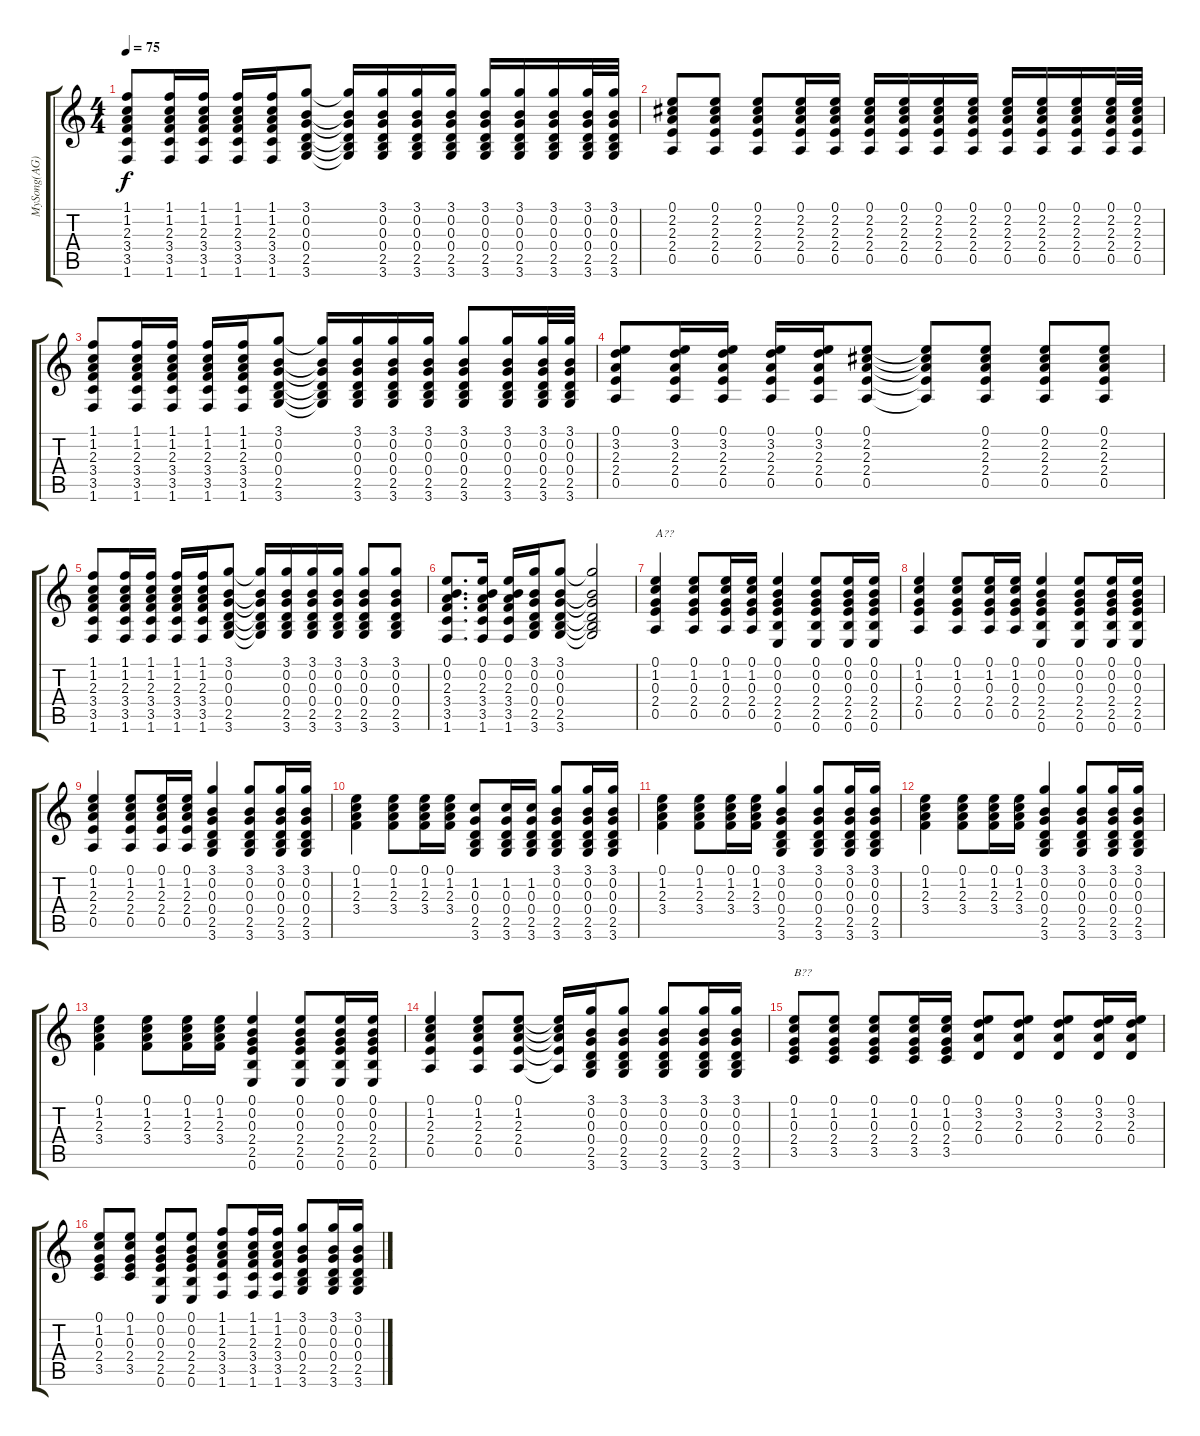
\track ("MySong(AG)(???Pain)" "MySong(AG)") {instrument acousticguitarsteel}
\staff {score tabs}
\tuning (E4 B3 G3 D3 A2 E2) {hide}
\ts (4 4)
\tempo 75
\clef g2
\ks c
(1.1 1.2 2.3 3.4 3.5 1.6).8{dy f} (1.1 1.2 2.3 3.4 3.5 1.6).16 (1.1 1.2 2.3 3.4 3.5 1.6).16 (1.1 1.2 2.3 3.4 3.5 1.6).16 (1.1 1.2 2.3 3.4 3.5 1.6).16 (3.1 0.2 0.3 0.4 2.5 3.6).8 (3.1{t} 0.2{t} 0.3{t} 0.4{t} 2.5{t} 3.6{t}).16 (3.1 0.2 0.3 0.4 2.5 3.6).16 (3.1 0.2 0.3 0.4 2.5 3.6).16 (3.1 0.2 0.3 0.4 2.5 3.6).16 (3.1 0.2 0.3 0.4 2.5 3.6).16 (3.1 0.2 0.3 0.4 2.5 3.6).16 (3.1 0.2 0.3 0.4 2.5 3.6).16 (3.1 0.2 0.3 0.4 2.5 3.6).32 (3.1 0.2 0.3 0.4 2.5 3.6).32 |
(0.1 2.2 2.3 2.4 0.5).8 (0.1 2.2 2.3 2.4 0.5).8 (0.1 2.2 2.3 2.4 0.5).8 (0.1 2.2 2.3 2.4 0.5).16 (0.1 2.2 2.3 2.4 0.5).16 (0.1 2.2 2.3 2.4 0.5).16 (0.1 2.2 2.3 2.4 0.5).16 (0.1 2.2 2.3 2.4 0.5).16 (0.1 2.2 2.3 2.4 0.5).16 (0.1 2.2 2.3 2.4 0.5).16 (0.1 2.2 2.3 2.4 0.5).16 (0.1 2.2 2.3 2.4 0.5).16 (0.1 2.2 2.3 2.4 0.5).32 (0.1 2.2 2.3 2.4 0.5).32 |
(1.1 1.2 2.3 3.4 3.5 1.6).8 (1.1 1.2 2.3 3.4 3.5 1.6).16 (1.1 1.2 2.3 3.4 3.5 1.6).16 (1.1 1.2 2.3 3.4 3.5 1.6).16 (1.1 1.2 2.3 3.4 3.5 1.6).16 (3.1 0.2 0.3 0.4 2.5 3.6).8 (3.1{t} 0.2{t} 0.3{t} 0.4{t} 2.5{t} 3.6{t}).16 (3.1 0.2 0.3 0.4 2.5 3.6).16 (3.1 0.2 0.3 0.4 2.5 3.6).16 (3.1 0.2 0.3 0.4 2.5 3.6).16 (3.1 0.2 0.3 0.4 2.5 3.6).8 (3.1 0.2 0.3 0.4 2.5 3.6).16 (3.1 0.2 0.3 0.4 2.5 3.6).32 (3.1 0.2 0.3 0.4 2.5 3.6).32 |
(0.1 3.2 2.3 2.4 0.5).8 (0.1 3.2 2.3 2.4 0.5).16 (0.1 3.2 2.3 2.4 0.5).16 (0.1 3.2 2.3 2.4 0.5).16 (0.1 3.2 2.3 2.4 0.5).16 (0.1 2.2 2.3 2.4 0.5).8 (0.1{t} 2.2{t} 2.3{t} 2.4{t} 0.5{t}).8 (0.1 2.2 2.3 2.4 0.5).8 (0.1 2.2 2.3 2.4 0.5).8 (0.1 2.2 2.3 2.4 0.5).8 |
(1.1 1.2 2.3 3.4 3.5 1.6).8 (1.1 1.2 2.3 3.4 3.5 1.6).16 (1.1 1.2 2.3 3.4 3.5 1.6).16 (1.1 1.2 2.3 3.4 3.5 1.6).16 (1.1 1.2 2.3 3.4 3.5 1.6).16 (3.1 0.2 0.3 0.4 2.5 3.6).8 (3.1{t} 0.2{t} 0.3{t} 0.4{t} 2.5{t} 3.6{t}).16 (3.1 0.2 0.3 0.4 2.5 3.6).16 (3.1 0.2 0.3 0.4 2.5 3.6).16 (3.1 0.2 0.3 0.4 2.5 3.6).16 (3.1 0.2 0.3 0.4 2.5 3.6).8 (3.1 0.2 0.3 0.4 2.5 3.6).8 |
(0.1 0.2 2.3 3.4 3.5 1.6).8{d} (0.1 0.2 2.3 3.4 3.5 1.6).16 (0.1 0.2 2.3 3.4 3.5 1.6).16 (3.1 0.2 0.3 0.4 2.5 3.6).16 (3.1 0.2 0.3 0.4 2.5 3.6).8 (3.1{t} 0.2{t} 0.3{t} 0.4{t} 2.5{t} 3.6{t}).2 |
(0.1 1.2 0.3 2.4 0.5).4{txt "A??"} (0.1 1.2 0.3 2.4 0.5).8 (0.1 1.2 0.3 2.4 0.5).16 (0.1 1.2 0.3 2.4 0.5).16 (0.1 0.2 0.3 2.4 2.5 0.6).4 (0.1 0.2 0.3 2.4 2.5 0.6).8 (0.1 0.2 0.3 2.4 2.5 0.6).16 (0.1 0.2 0.3 2.4 2.5 0.6).16 |
(0.1 1.2 0.3 2.4 0.5).4 (0.1 1.2 0.3 2.4 0.5).8 (0.1 1.2 0.3 2.4 0.5).16 (0.1 1.2 0.3 2.4 0.5).16 (0.1 0.2 0.3 2.4 2.5 0.6).4 (0.1 0.2 0.3 2.4 2.5 0.6).8 (0.1 0.2 0.3 2.4 2.5 0.6).16 (0.1 0.2 0.3 2.4 2.5 0.6).16 |
(0.1 1.2 2.3 2.4 0.5).4 (0.1 1.2 2.3 2.4 0.5).8 (0.1 1.2 2.3 2.4 0.5).16 (0.1 1.2 2.3 2.4 0.5).16 (3.1 0.2 0.3 0.4 2.5 3.6).4 (3.1 0.2 0.3 0.4 2.5 3.6).8 (3.1 0.2 0.3 0.4 2.5 3.6).16 (3.1 0.2 0.3 0.4 2.5 3.6).16 |
(0.1 1.2 2.3 3.4).4 (0.1 1.2 2.3 3.4).8 (0.1 1.2 2.3 3.4).16 (0.1 1.2 2.3 3.4).16 (1.2 0.3 0.4 2.5 3.6).8 (1.2 0.3 0.4 2.5 3.6).16 (1.2 0.3 0.4 2.5 3.6).16 (3.1 0.2 0.3 0.4 2.5 3.6).8 (3.1 0.2 0.3 0.4 2.5 3.6).16 (3.1 0.2 0.3 0.4 2.5 3.6).16 |
(0.1 1.2 2.3 3.4).4 (0.1 1.2 2.3 3.4).8 (0.1 1.2 2.3 3.4).16 (0.1 1.2 2.3 3.4).16 (3.1 0.2 0.3 0.4 2.5 3.6).4 (3.1 0.2 0.3 0.4 2.5 3.6).8 (3.1 0.2 0.3 0.4 2.5 3.6).16 (3.1 0.2 0.3 0.4 2.5 3.6).16 |
(0.1 1.2 2.3 3.4).4 (0.1 1.2 2.3 3.4).8 (0.1 1.2 2.3 3.4).16 (0.1 1.2 2.3 3.4).16 (3.1 0.2 0.3 0.4 2.5 3.6).4 (3.1 0.2 0.3 0.4 2.5 3.6).8 (3.1 0.2 0.3 0.4 2.5 3.6).16 (3.1 0.2 0.3 0.4 2.5 3.6).16 |
(0.1 1.2 2.3 3.4).4 (0.1 1.2 2.3 3.4).8 (0.1 1.2 2.3 3.4).16 (0.1 1.2 2.3 3.4).16 (0.1 0.2 0.3 2.4 2.5 0.6).4 (0.1 0.2 0.3 2.4 2.5 0.6).8 (0.1 0.2 0.3 2.4 2.5 0.6).16 (0.1 0.2 0.3 2.4 2.5 0.6).16 |
(0.1 1.2 2.3 2.4 0.5).4 (0.1 1.2 2.3 2.4 0.5).8 (0.1 1.2 2.3 2.4 0.5).8 (0.1{t} 1.2{t} 2.3{t} 2.4{t} 0.5{t}).16 (3.1 0.2 0.3 0.4 2.5 3.6).16 (3.1 0.2 0.3 0.4 2.5 3.6).8 (3.1 0.2 0.3 0.4 2.5 3.6).8 (3.1 0.2 0.3 0.4 2.5 3.6).16 (3.1 0.2 0.3 0.4 2.5 3.6).16 |
(0.1 1.2 0.3 2.4 3.5).8{txt "B??"} (0.1 1.2 0.3 2.4 3.5).8 (0.1 1.2 0.3 2.4 3.5).8 (0.1 1.2 0.3 2.4 3.5).16 (0.1 1.2 0.3 2.4 3.5).16 (0.1 3.2 2.3 0.4).8 (0.1 3.2 2.3 0.4).8 (0.1 3.2 2.3 0.4).8 (0.1 3.2 2.3 0.4).16 (0.1 3.2 2.3 0.4).16 |
(0.1 1.2 0.3 2.4 3.5).8 (0.1 1.2 0.3 2.4 3.5).8 (0.1 0.2 0.3 2.4 2.5 0.6).8 (0.1 0.2 0.3 2.4 2.5 0.6).8 (1.1 1.2 2.3 3.4 3.5 1.6).8 (1.1 1.2 2.3 3.4 3.5 1.6).16 (1.1 1.2 2.3 3.4 3.5 1.6).16 (3.1 0.2 0.3 0.4 2.5 3.6).8 (3.1 0.2 0.3 0.4 2.5 3.6).16 (3.1 0.2 0.3 0.4 2.5 3.6).16
